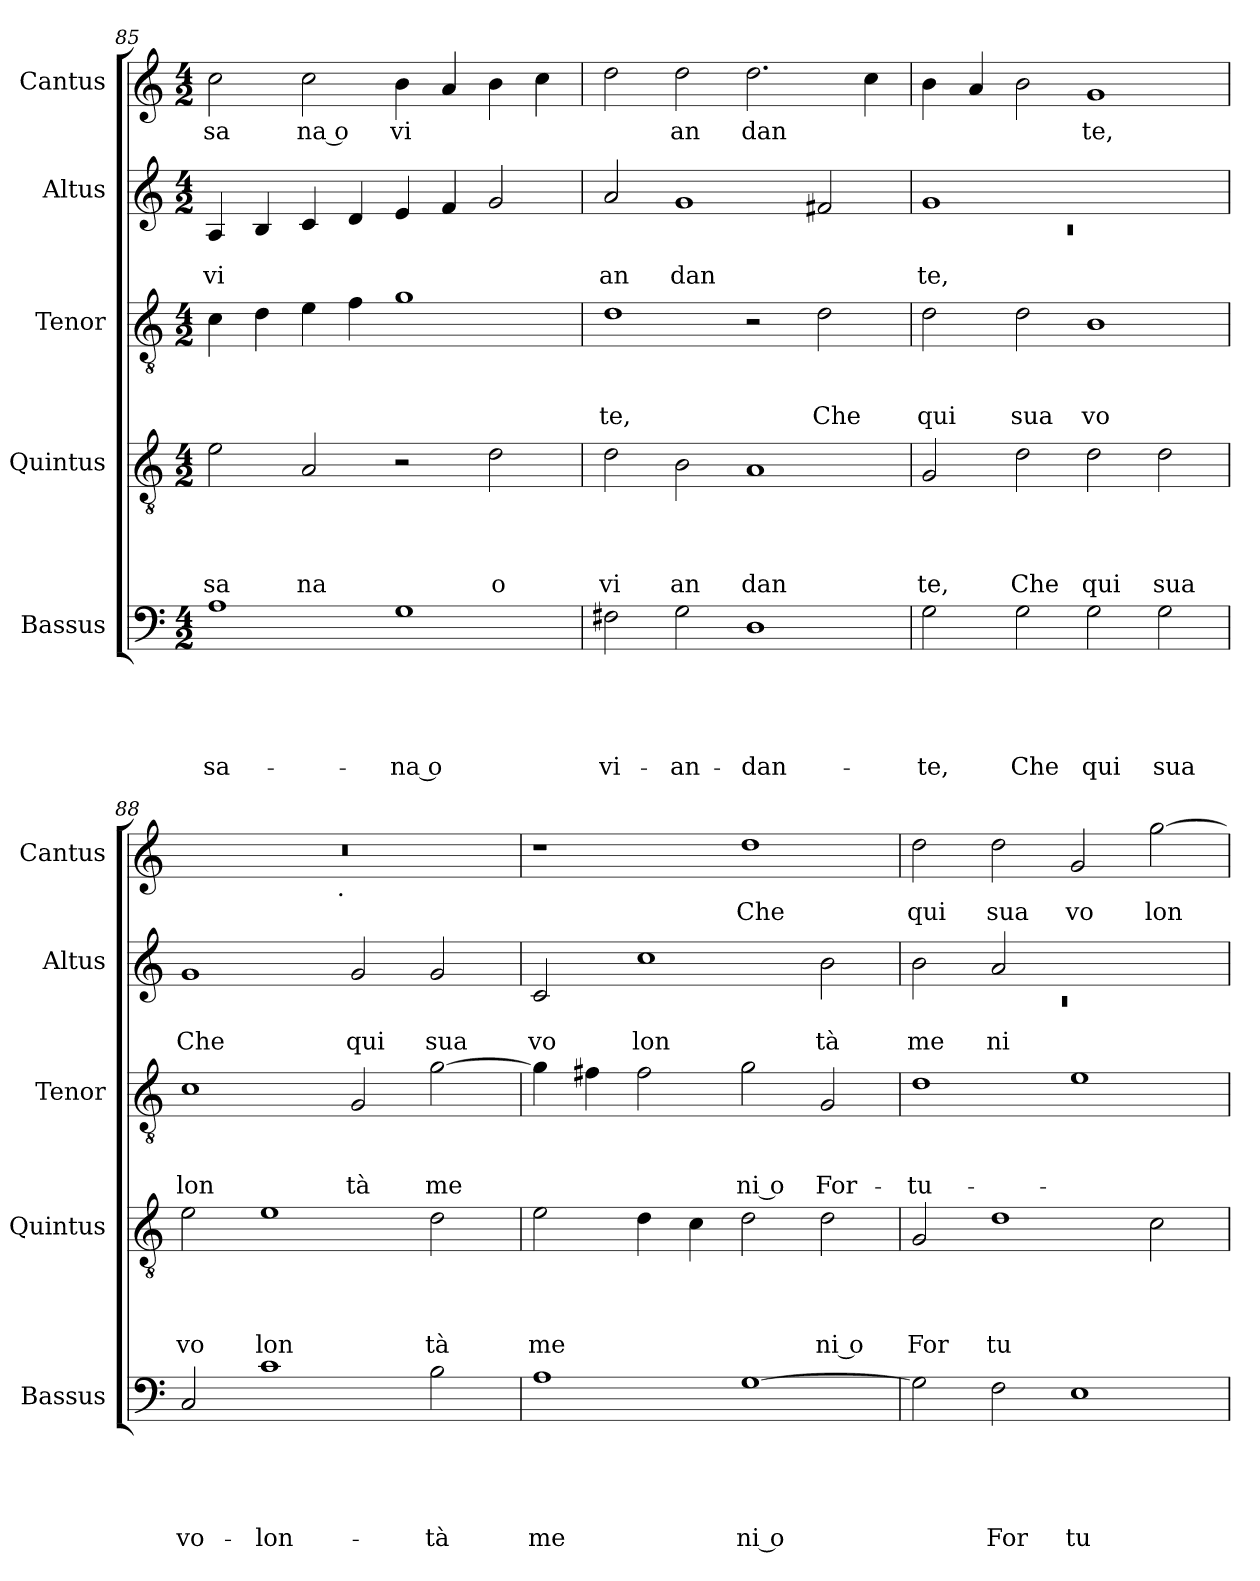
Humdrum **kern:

**kern	**text	**text	**text	**text	**text	**kern	**text	**text	**text	**text	**kern	**text	**text	**text	**kern	**text	**text	**kern	**text
*part5	*part5	*part5	*part5	*part5	*part5	*part4	*part4	*part4	*part4	*part4	*part3	*part3	*part3	*part3	*part2	*part2	*part2	*part1	*part1
*staff5	*staff5	*staff5	*staff5	*staff5	*staff5	*staff4	*staff4	*staff4	*staff4	*staff4	*staff3	*staff3	*staff3	*staff3	*staff2	*staff2	*staff2	*staff1	*staff1
*I"Bassus	*	*	*	*	*	*I"Quintus	*	*	*	*	*I"Tenor	*	*	*	*I"Altus	*	*	*I"Cantus	*
*I'Bassus	*	*	*	*	*	*I'Quintus	*	*	*	*	*I'Tenor	*	*	*	*I'Altus	*	*	*I'Cantus	*
*clefF4	*	*	*	*	*	*clefGv2	*	*	*	*	*clefGv2	*	*	*	*clefG2	*	*	*clefG2	*
*k[]	*	*	*	*	*	*k[]	*	*	*	*	*k[]	*	*	*	*k[]	*	*	*k[]	*
*C:	*	*	*	*	*	*C:	*	*	*	*	*C:	*	*	*	*C:	*	*	*C:	*
*M4/2	*	*	*	*	*	*M4/2	*	*	*	*	*M4/2	*	*	*	*M4/2	*	*	*M4/2	*
=85	=85	=85	=85	=85	=85	=85	=85	=85	=85	=85	=85	=85	=85	=85	=85	=85	=85	=85	=85
!	!	!	!	!	!LO:LY:b	!	!	!	!	!LO:LY:b	!	!	!	!	!	!	!LO:LY:b	!	!LO:LY:b
1A	.	.	.	.	-sa-	2e\	.	.	.	sa	4c\	.	.	.	4A/	.	vi	2cc\	sa
.	.	.	.	.	.	.	.	.	.	.	4d\	.	.	.	4B/	.	.	.	.
!	!	!	!	!	!	!	!	!	!	!LO:LY:b	!	!	!	!	!	!	!	!	!LO:LY:b:rj
.	.	.	.	.	.	2A/	.	.	.	na	4e\	.	.	.	4c/	.	.	2cc\	na o
.	.	.	.	.	.	.	.	.	.	.	4f\	.	.	.	4d/	.	.	.	.
!	!	!	!	!	!LO:LY:b:rj	!	!	!	!	!	!	!	!	!	!	!	!	!	!LO:LY:b
1G	.	.	.	.	-na o	2r	.	.	.	.	1g	.	.	.	4e/	.	.	4b\	vi
.	.	.	.	.	.	.	.	.	.	.	.	.	.	.	4f/	.	.	4a/	.
!	!	!	!	!	!	!	!	!	!	!LO:LY:b	!	!	!	!	!	!	!	!	!
.	.	.	.	.	.	2d\	.	.	.	o	.	.	.	.	2g/	.	.	4b\	.
.	.	.	.	.	.	.	.	.	.	.	.	.	.	.	.	.	.	4cc\	.
=86	=86	=86	=86	=86	=86	=86	=86	=86	=86	=86	=86	=86	=86	=86	=86	=86	=86	=86	=86
!	!	!	!	!	!LO:LY:b	!	!	!	!	!LO:LY:b	!	!	!	!LO:LY:b	!	!	!LO:LY:b	!	!
2F#X\	.	.	.	.	vi-	2d\	.	.	.	vi	1d	.	.	te,	2a/	.	an	2dd\	.
!	!	!	!	!	!LO:LY:b	!	!	!	!	!LO:LY:b	!	!	!	!	!	!	!LO:LY:b	!	!LO:LY:b
2G\	.	.	.	.	-an-	2B\	.	.	.	an	.	.	.	.	1g	.	dan	2dd\	an
!	!	!	!	!	!LO:LY:b	!	!	!	!	!LO:LY:b	!	!	!	!	!	!	!	!	!LO:LY:b
1D	.	.	.	.	-dan-	1A	.	.	.	dan	2r	.	.	.	.	.	.	2.dd\	dan
!	!	!	!	!	!	!	!	!	!	!	!	!	!	!LO:LY:b	!	!	!	!	!
.	.	.	.	.	.	.	.	.	.	.	2d\	.	.	Che	2f#/	.	.	.	.
.	.	.	.	.	.	.	.	.	.	.	.	.	.	.	.	.	.	4cc\	.
=87	=87	=87	=87	=87	=87	=87	=87	=87	=87	=87	=87	=87	=87	=87	=87	=87	=87	=87	=87
*	*	*	*	*	*	*	*	*	*	*	*	*	*	*	*^	*	*	*	*
!	!	!	!	!	!LO:LY:b	!	!	!	!	!LO:LY:b	!	!	!	!LO:LY:b	!	!LO:N:vis=1	!	!LO:LY:b	!	!
2G\	.	.	.	.	-te,	2G/	.	.	.	te,	2d\	.	.	qui	1g	0rc	.	te,	4b\	.
.	.	.	.	.	.	.	.	.	.	.	.	.	.	.	.	.	.	.	4a/	.
!	!	!	!	!	!LO:LY:b	!	!	!	!	!LO:LY:b	!	!	!	!LO:LY:b	!	!	!	!	!	!
2G\	.	.	.	.	Che	2d\	.	.	.	Che	2d\	.	.	sua	.	.	.	.	2b\	.
!	!	!	!	!	!LO:LY:b	!	!	!	!	!LO:LY:b	!	!	!	!LO:LY:b	!	!	!	!	!	!LO:LY:b
2G\	.	.	.	.	qui	2d\	.	.	.	qui	1B	.	.	vo	1ryy	.	.	.	1g	te,
!	!	!	!	!	!LO:LY:b	!	!	!	!	!LO:LY:b	!	!	!	!	!	!	!	!	!	!
2G\	.	.	.	.	sua	2d\	.	.	.	sua	.	.	.	.	.	.	.	.	.	.
*	*	*	*	*	*	*	*	*	*	*	*	*	*	*	*v	*v	*	*	*	*
=88	=88	=88	=88	=88	=88	=88	=88	=88	=88	=88	=88	=88	=88	=88	=88	=88	=88	=88	=88
!	!	!	!	!	!LO:LY:b	!	!	!	!	!LO:LY:b	!	!	!	!LO:LY:b	!	!	!LO:LY:b	!	!
*	*	*	*	*	*	*	*	*	*	*	*	*	*	*	*	*	*	*^	*
2C/	.	.	.	.	vo-	2e\	.	.	.	vo	1c	.	.	lon	1g	.	Che	0r	2ryy	.
!	!	!	!	!	!LO:LY:b	!	!	!	!	!LO:LY:b	!	!	!	!	!	!	!	!	!	!
1c	.	.	.	.	-lon-	1e	.	.	.	lon	.	.	.	.	.	.	.	.	4...ryy	.
!	!	!	!	!	!	!	!	!	!	!	!	!	!	!	!	!	!	!	!LO:TX:b:t=.	!
.	.	.	.	.	.	.	.	.	.	.	.	.	.	.	.	.	.	.	1ryy	.
!	!	!	!	!	!	!	!	!	!	!	!	!	!	!LO:LY:b	!	!	!LO:LY:b	!	!	!
.	.	.	.	.	.	.	.	.	.	.	2G/	.	.	tà	2g/	.	qui	.	.	.
!	!	!	!	!	!LO:LY:b	!	!	!	!	!LO:LY:b	!	!	!	!LO:LY:b	!	!	!LO:LY:b	!	!	!
2B\	.	.	.	.	-tà	2d\	.	.	.	tà	[<2g\	.	.	me	2g/	.	sua	.	.	.
.	.	.	.	.	.	.	.	.	.	.	.	.	.	.	.	.	.	.	32ryy	.
!!LO:LB:g=z
=89	=89	=89	=89	=89	=89	=89	=89	=89	=89	=89	=89	=89	=89	=89	=89	=89	=89	=89	=89	=89
!	!	!	!	!	!LO:LY:b	!	!	!	!	!LO:LY:b	!	!	!	!	!	!	!LO:LY:b	!	!	!
*	*	*	*	*	*	*	*	*	*	*	*	*	*	*	*	*	*	*v	*v	*
1A	.	.	.	.	me	2e\	.	.	.	me	4g\]	.	.	.	2c/	.	vo	1r	.
.	.	.	.	.	.	.	.	.	.	.	4f#\	.	.	.	.	.	.	.	.
!	!	!	!	!	!	!	!	!	!	!	!	!	!	!	!	!	!LO:LY:b	!	!
.	.	.	.	.	.	4d\	.	.	.	.	2f#\	.	.	.	1cc	.	lon	.	.
.	.	.	.	.	.	4c\	.	.	.	.	.	.	.	.	.	.	.	.	.
!	!	!	!	!	!LO:LY:b	!	!	!	!	!	!	!	!	!LO:LY:b:rj	!	!	!	!	!LO:LY:b
[>1G	.	.	.	.	ni o	2d\	.	.	.	.	2g\	.	.	ni o	.	.	.	1dd	Che
!	!	!	!	!	!	!	!	!	!	!LO:LY:b:rj	!	!	!	!LO:LY:b	!	!	!LO:LY:b	!	!
.	.	.	.	.	.	(2d\	.	.	.	ni o	2G/	.	.	For-	2b\	.	tà	.	.
=90	=90	=90	=90	=90	=90	=90	=90	=90	=90	=90	=90	=90	=90	=90	=90	=90	=90	=90	=90
*	*	*	*	*	*	*	*	*	*	*	*	*	*	*	*^	*	*	*	*
!	!	!	!	!	!	!	!	!	!	!LO:LY:b	!	!	!	!LO:LY:b	!	!LO:N:vis=1	!	!LO:LY:b	!	!LO:LY:b
2G\]	.	.	.	.	.	2G/	.	.	.	For	1d	.	.	-tu-	2b\	0rc	.	me	2dd\	qui
!	!	!	!	!	!LO:LY:b	!	!	!	!	!LO:LY:b	!	!	!	!	!	!	!	!LO:LY:b	!	!LO:LY:b
2F\	.	.	.	.	For	1d	.	.	.	tu	.	.	.	.	2a/	.	.	ni	2dd\	sua
!	!	!	!	!	!LO:LY:b	!	!	!	!	!	!	!	!	!	!	!	!	!	!	!LO:LY:b
1E	.	.	.	.	tu	.	.	.	.	.	1e	.	.	.	1ryy	.	.	.	2g/	vo
!	!	!	!	!	!	!	!	!	!	!	!	!	!	!	!	!	!	!	!	!LO:LY:b
.	.	.	.	.	.	2c\	.	.	.	.	.	.	.	.	.	.	.	.	[>2gg\	lon
*	*	*	*	*	*	*	*	*	*	*	*	*	*	*	*v	*v	*	*	*	*
=	=	=	=	=	=	=	=	=	=	=	=	=	=	=	=	=	=	=	=
*-	*-	*-	*-	*-	*-	*-	*-	*-	*-	*-	*-	*-	*-	*-	*-	*-	*-	*-	*-
